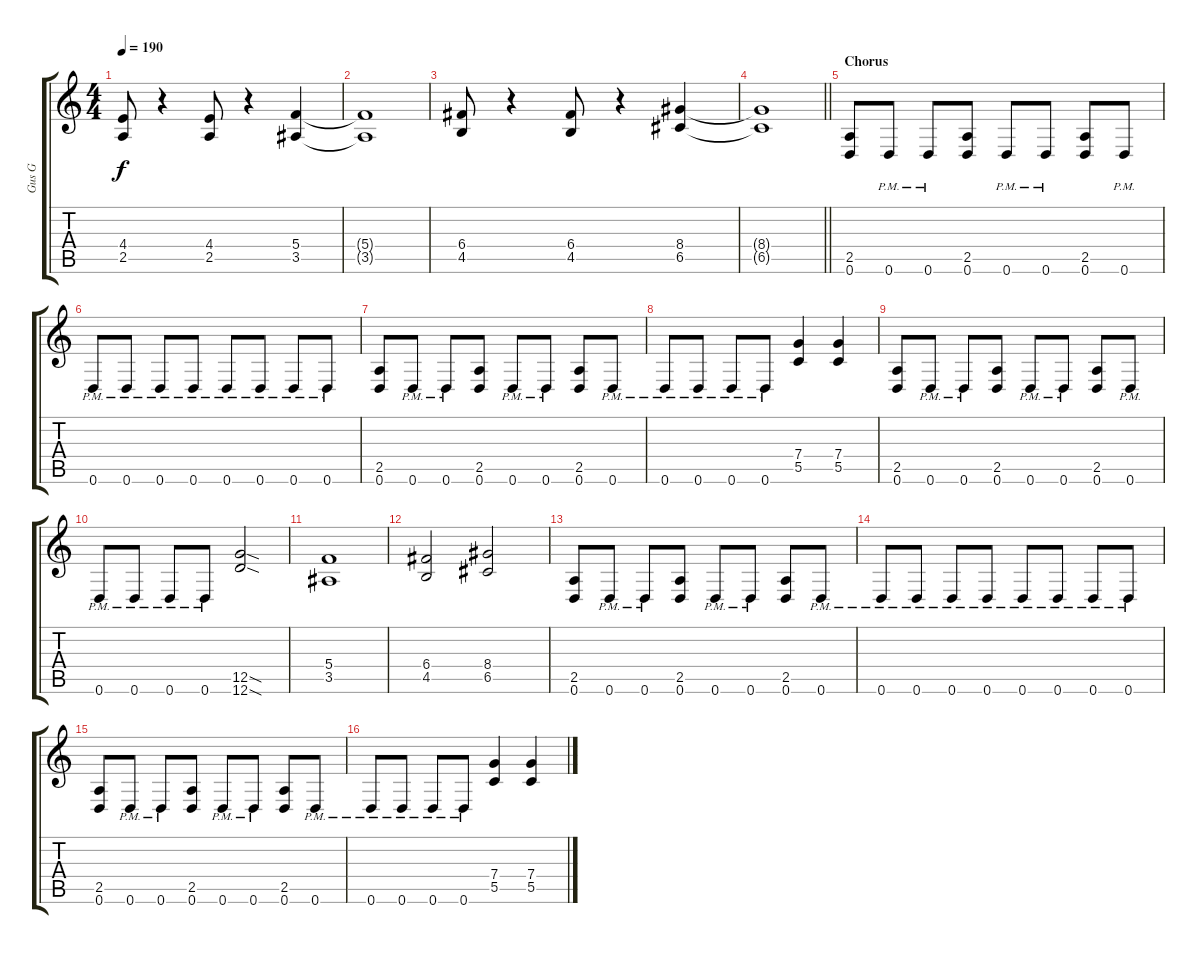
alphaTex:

\track ("Gus G" "Gus G") {instrument distortionguitar}
\staff {score tabs}
\tuning (D4 A3 F3 C3 G2 D2) {hide}
\ts (4 4)
\tempo 190
\clef g2
\ks c
(4.4 2.5).8{dy f} r.4 (4.4 2.5).8 r.4 (5.4 3.5).4 |
(5.4{t} 3.5{t}).1 |
(6.4 4.5).8 r.4 (6.4 4.5).8 r.4 (8.4 6.5).4 |
\barLineRight lightlight
(8.4{t} 6.5{t}).1 |
\section ("" "Chorus")
(2.5 0.6).8 0.6{pm}.8 0.6{pm}.8 (2.5 0.6).8 0.6{pm}.8 0.6{pm}.8 (2.5 0.6).8 0.6{pm}.8 |
0.6{pm}.8 0.6{pm}.8 0.6{pm}.8 0.6{pm}.8 0.6{pm}.8 0.6{pm}.8 0.6{pm}.8 0.6{pm}.8 |
(2.5 0.6).8 0.6{pm}.8 0.6{pm}.8 (2.5 0.6).8 0.6{pm}.8 0.6{pm}.8 (2.5 0.6).8 0.6{pm}.8 |
0.6{pm}.8 0.6{pm}.8 0.6{pm}.8 0.6{pm}.8 (7.4 5.5).4 (7.4 5.5).4 |
(2.5 0.6).8 0.6{pm}.8 0.6{pm}.8 (2.5 0.6).8 0.6{pm}.8 0.6{pm}.8 (2.5 0.6).8 0.6{pm}.8 |
0.6{pm}.8 0.6{pm}.8 0.6{pm}.8 0.6{pm}.8 (12.5{sod} 12.6{sod}).2 |
(5.4 3.5).1 |
(6.4 4.5).2 (8.4 6.5).2 |
(2.5 0.6).8 0.6{pm}.8 0.6{pm}.8 (2.5 0.6).8 0.6{pm}.8 0.6{pm}.8 (2.5 0.6).8 0.6{pm}.8 |
0.6{pm}.8 0.6{pm}.8 0.6{pm}.8 0.6{pm}.8 0.6{pm}.8 0.6{pm}.8 0.6{pm}.8 0.6{pm}.8 |
(2.5 0.6).8 0.6{pm}.8 0.6{pm}.8 (2.5 0.6).8 0.6{pm}.8 0.6{pm}.8 (2.5 0.6).8 0.6{pm}.8 |
0.6{pm}.8 0.6{pm}.8 0.6{pm}.8 0.6{pm}.8 (7.4 5.5).4 (7.4 5.5).4
